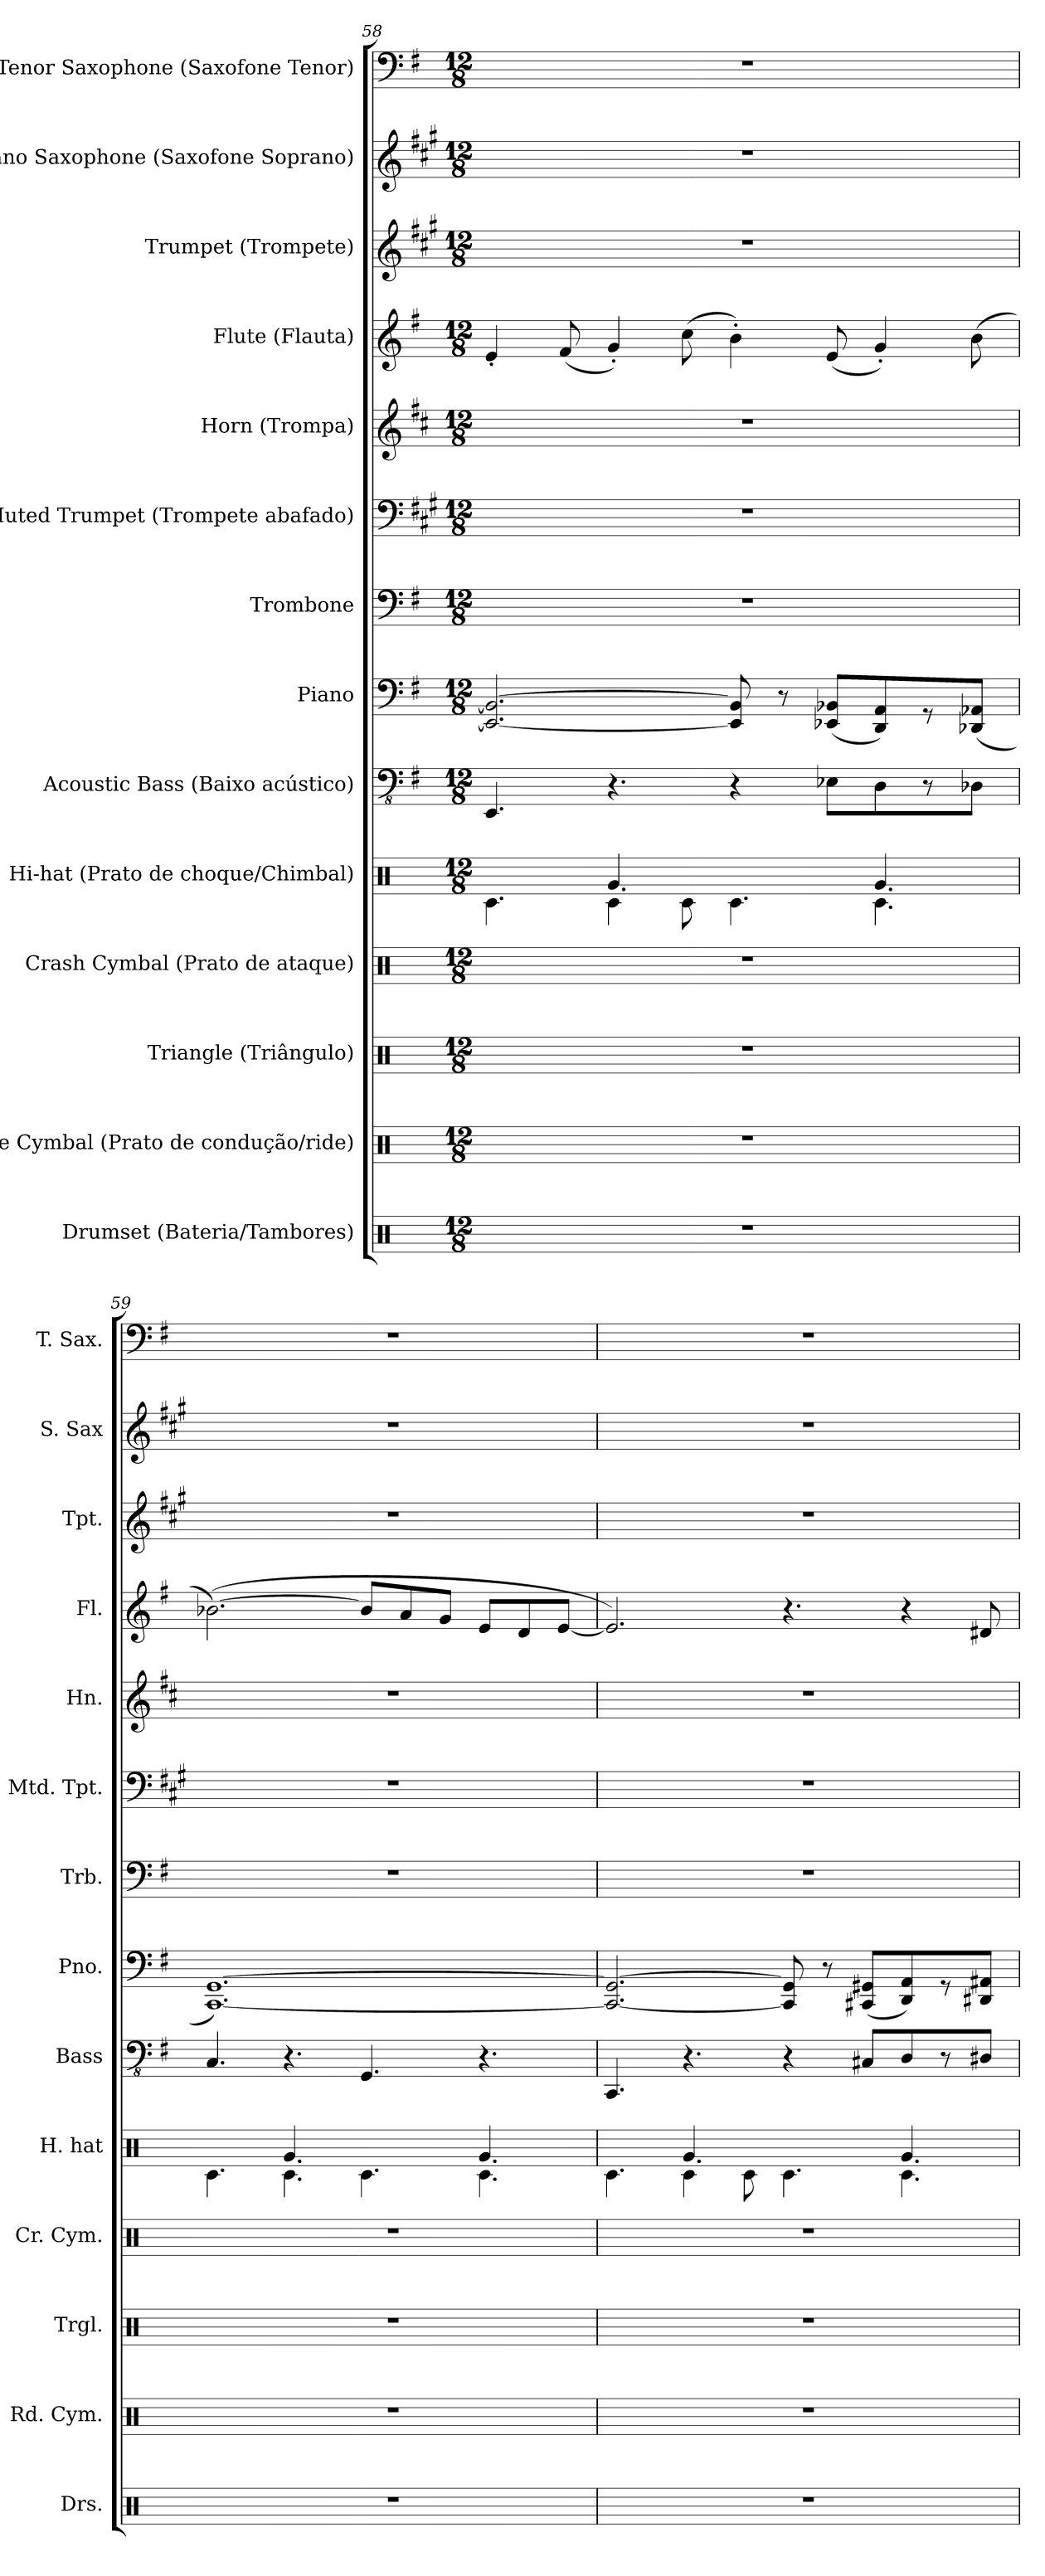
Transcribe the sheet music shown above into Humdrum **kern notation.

**kern	**kern	**kern	**kern	**kern	**kern	**kern	**kern	**kern	**kern	**kern	**kern	**kern	**kern
*part14	*part13	*part12	*part11	*part10	*part9	*part8	*part7	*part6	*part5	*part4	*part3	*part2	*part1
*staff14	*staff13	*staff12	*staff11	*staff10	*staff9	*staff8	*staff7	*staff6	*staff5	*staff4	*staff3	*staff2	*staff1
*I"Drumset (Bateria/Tambores)	*I"Ride Cymbal (Prato de condução/ride)	*I"Triangle (Triângulo)	*I"Crash Cymbal (Prato de ataque)	*I"Hi-hat (Prato de choque/Chimbal)	*I"Acoustic Bass (Baixo acústico)	*I"Piano	*I"Trombone	*I"Muted Trumpet (Trompete abafado)	*I"Horn (Trompa)	*I"Flute (Flauta)	*I"Trumpet (Trompete)	*I"Soprano Saxophone (Saxofone Soprano)	*I"Tenor Saxophone (Saxofone Tenor)
*I'Drs.	*I'Rd. Cym.	*I'Trgl.	*I'Cr. Cym.	*I'H. hat	*I'Bass	*I'Pno.	*I'Trb.	*I'Mtd. Tpt.	*I'Hn.	*I'Fl.	*I'Tpt.	*I'S. Sax	*I'T. Sax.
*clefX	*clefX	*clefX	*clefX	*clefX	*clefFv4	*clefF4	*clefF4	*clefF4	*clefG2	*clefG2	*clefG2	*clefG2	*clefF4
*	*	*	*	*	*	*	*	*ITrd1c2	*ITrd4c7	*	*ITrd1c2	*ITrd1c2	*ITrd8c14
*k[]	*k[]	*k[]	*k[]	*k[]	*k[f#]	*k[f#]	*k[f#]	*k[f#]	*k[f#]	*k[f#]	*k[f#]	*k[f#]	*k[f#]
*M12/8	*M12/8	*M12/8	*M12/8	*M12/8	*M12/8	*M12/8	*M12/8	*M12/8	*M12/8	*M12/8	*M12/8	*M12/8	*M12/8
=58	=58	=58	=58	=58	=58	=58	=58	=58	=58	=58	=58	=58	=58
*	*	*	*	*^	*	*	*	*	*	*	*	*	*
1.r	1.r	1.r	1.r	4.Rc\	4.ryy	4.EEE/	2.EE/_ 2.BB/_	1.r	1.r	1.r	4e'/	1.r	1.r	1.r
.	.	.	.	.	.	.	.	.	.	.	(8f#/	.	.	.
.	.	.	.	4Rc\	4.Rg/	4.r	.	.	.	.	4g'/)	.	.	.
.	.	.	.	8Rc\	.	.	.	.	.	.	(8cc\	.	.	.
.	.	.	.	4.Rc\	4.ryy	4r	8EE/] 8BB/]	.	.	.	4b'\)	.	.	.
.	.	.	.	.	.	.	8r	.	.	.	.	.	.	.
.	.	.	.	.	.	8EE-X\L	(8EE-X/ 8BB-X/L	.	.	.	(8e/	.	.	.
.	.	.	.	4.Rc\	4.Rg/	8DD\	8DD/ 8AA/)	.	.	.	4g'/)	.	.	.
.	.	.	.	.	.	8r	8r	.	.	.	.	.	.	.
.	.	.	.	.	.	8DD-X\J	(8DD-X/ 8AA-X/J	.	.	.	(8b\	.	.	.
=59	=59	=59	=59	=59	=59	=59	=59	=59	=59	=59	=59	=59	=59	=59
1.r	1.r	1.r	1.r	4.Rc\	4.ryy	4.CC/	[1.CC [1.GG)	1.r	1.r	1.r	([2.b-X\)	1.r	1.r	1.r
.	.	.	.	4.Rc\	4.Rg/	4.r	.	.	.	.	.	.	.	.
.	.	.	.	4.Rc\	4.ryy	4.GGG/	.	.	.	.	8b-/L]	.	.	.
.	.	.	.	.	.	.	.	.	.	.	8a/	.	.	.
.	.	.	.	.	.	.	.	.	.	.	8g/J	.	.	.
.	.	.	.	4.Rc\	4.Rg/	4.r	.	.	.	.	8e/L	.	.	.
.	.	.	.	.	.	.	.	.	.	.	8d/	.	.	.
.	.	.	.	.	.	.	.	.	.	.	[8e/J	.	.	.
!!LO:PB:g=z
=60	=60	=60	=60	=60	=60	=60	=60	=60	=60	=60	=60	=60	=60	=60
1.r	1.r	1.r	1.r	4.Rc\	4.ryy	4.CCC/	2.CC/_ 2.GG/_	1.r	1.r	1.r	2.e/])	1.r	1.r	1.r
.	.	.	.	4Rc\	4.Rg/	4.r	.	.	.	.	.	.	.	.
.	.	.	.	8Rc\	.	.	.	.	.	.	.	.	.	.
.	.	.	.	4.Rc\	4.ryy	4r	8CC/] 8GG/]	.	.	.	4.r	.	.	.
.	.	.	.	.	.	.	8r	.	.	.	.	.	.	.
.	.	.	.	.	.	8CC#X/L	(8CC#X/ 8GG#X/L	.	.	.	.	.	.	.
.	.	.	.	4.Rc\	4.Rg/	8DD/	8DD/ 8AA/)	.	.	.	4r	.	.	.
.	.	.	.	.	.	8r	8r	.	.	.	.	.	.	.
.	.	.	.	.	.	8DD#X/J	8DD#X/ 8AA#X/J	.	.	.	8d#X/	.	.	.
*	*	*	*	*v	*v	*	*	*	*	*	*	*	*	*
=	=	=	=	=	=	=	=	=	=	=	=	=	=
*-	*-	*-	*-	*-	*-	*-	*-	*-	*-	*-	*-	*-	*-
